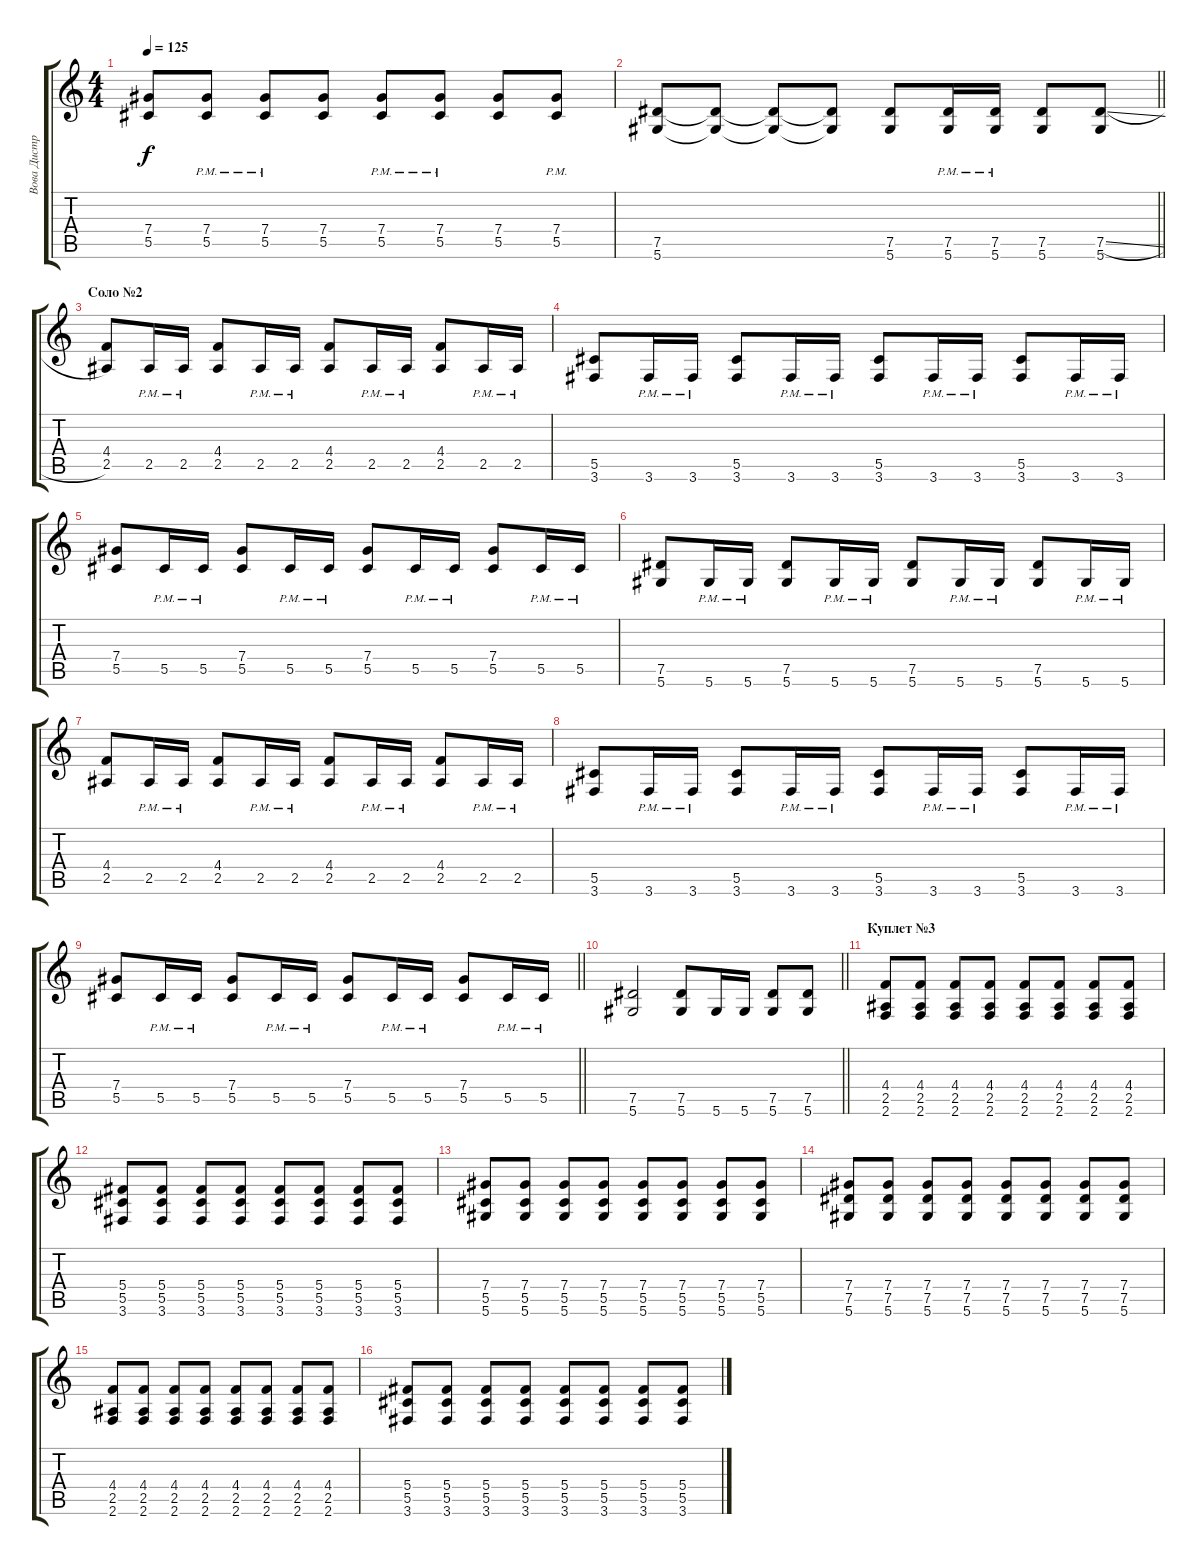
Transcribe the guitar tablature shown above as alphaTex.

\track ("Вова Дистр" "Вова Дистр") {instrument distortionguitar}
\staff {score tabs}
\tuning (Eb4 Bb3 Gb3 Db3 Ab2 Eb2) {hide}
\ts (4 4)
\tempo 125
\clef g2
\ks c
(7.4 5.5).8{dy f} (7.4{pm} 5.5{pm}).8 (7.4{pm} 5.5{pm}).8 (7.4 5.5).8 (7.4{pm} 5.5{pm}).8 (7.4{pm} 5.5{pm}).8 (7.4 5.5).8 (7.4 5.5{pm}).8 |
\barLineRight lightlight
(7.5 5.6).8 (7.5{t} 5.6{t}).8 (7.5{t} 5.6{t}).8 (7.5{t} 5.6{t}).8 (7.5 5.6).8 (7.5{pm} 5.6).16 (7.5{pm} 5.6).16 (7.5 5.6).8 (7.5{sl} 5.6).8 |
\section ("" "Соло №2")
(4.4 2.5).8 2.5{pm}.16 2.5{pm}.16 (4.4 2.5).8 2.5{pm}.16 2.5{pm}.16 (4.4 2.5).8 2.5{pm}.16 2.5{pm}.16 (4.4 2.5).8 2.5{pm}.16 2.5{pm}.16 |
(5.5 3.6).8 3.6{pm}.16 3.6{pm}.16 (5.5 3.6).8 3.6{pm}.16 3.6{pm}.16 (5.5 3.6).8 3.6{pm}.16 3.6{pm}.16 (5.5 3.6).8 3.6{pm}.16 3.6{pm}.16 |
(7.4 5.5).8 5.5{pm}.16 5.5{pm}.16 (7.4 5.5).8 5.5{pm}.16 5.5{pm}.16 (7.4 5.5).8 5.5{pm}.16 5.5{pm}.16 (7.4 5.5).8 5.5{pm}.16 5.5{pm}.16 |
(7.5 5.6).8 5.6{pm}.16 5.6{pm}.16 (7.5 5.6).8 5.6{pm}.16 5.6{pm}.16 (7.5 5.6).8 5.6{pm}.16 5.6{pm}.16 (7.5 5.6).8 5.6{pm}.16 5.6{pm}.16 |
(4.4 2.5).8 2.5{pm}.16 2.5{pm}.16 (4.4 2.5).8 2.5{pm}.16 2.5{pm}.16 (4.4 2.5).8 2.5{pm}.16 2.5{pm}.16 (4.4 2.5).8 2.5{pm}.16 2.5{pm}.16 |
(5.5 3.6).8 3.6{pm}.16 3.6{pm}.16 (5.5 3.6).8 3.6{pm}.16 3.6{pm}.16 (5.5 3.6).8 3.6{pm}.16 3.6{pm}.16 (5.5 3.6).8 3.6{pm}.16 3.6{pm}.16 |
\barLineRight lightlight
(7.4 5.5).8 5.5{pm}.16 5.5{pm}.16 (7.4 5.5).8 5.5{pm}.16 5.5{pm}.16 (7.4 5.5).8 5.5{pm}.16 5.5{pm}.16 (7.4 5.5).8 5.5{pm}.16 5.5{pm}.16 |
\barLineRight lightlight
(7.5 5.6).2 (7.5 5.6).8 5.6.16 5.6.16 (7.5 5.6).8 (7.5 5.6).8 |
\section ("" "Куплет №3")
(4.4 2.5 2.6).8 (4.4 2.5 2.6).8 (4.4 2.5 2.6).8 (4.4 2.5 2.6).8 (4.4 2.5 2.6).8 (4.4 2.5 2.6).8 (4.4 2.5 2.6).8 (4.4 2.5 2.6).8 |
(5.4 5.5 3.6).8 (5.4 5.5 3.6).8 (5.4 5.5 3.6).8 (5.4 5.5 3.6).8 (5.4 5.5 3.6).8 (5.4 5.5 3.6).8 (5.4 5.5 3.6).8 (5.4 5.5 3.6).8 |
(7.4 5.5 5.6).8 (7.4 5.5 5.6).8 (7.4 5.5 5.6).8 (7.4 5.5 5.6).8 (7.4 5.5 5.6).8 (7.4 5.5 5.6).8 (7.4 5.5 5.6).8 (7.4 5.5 5.6).8 |
(7.4 7.5 5.6).8 (7.4 7.5 5.6).8 (7.4 7.5 5.6).8 (7.4 7.5 5.6).8 (7.4 7.5 5.6).8 (7.4 7.5 5.6).8 (7.4 7.5 5.6).8 (7.4 7.5 5.6).8 |
(4.4 2.5 2.6).8 (4.4 2.5 2.6).8 (4.4 2.5 2.6).8 (4.4 2.5 2.6).8 (4.4 2.5 2.6).8 (4.4 2.5 2.6).8 (4.4 2.5 2.6).8 (4.4 2.5 2.6).8 |
(5.4 5.5 3.6).8 (5.4 5.5 3.6).8 (5.4 5.5 3.6).8 (5.4 5.5 3.6).8 (5.4 5.5 3.6).8 (5.4 5.5 3.6).8 (5.4 5.5 3.6).8 (5.4 5.5 3.6).8
